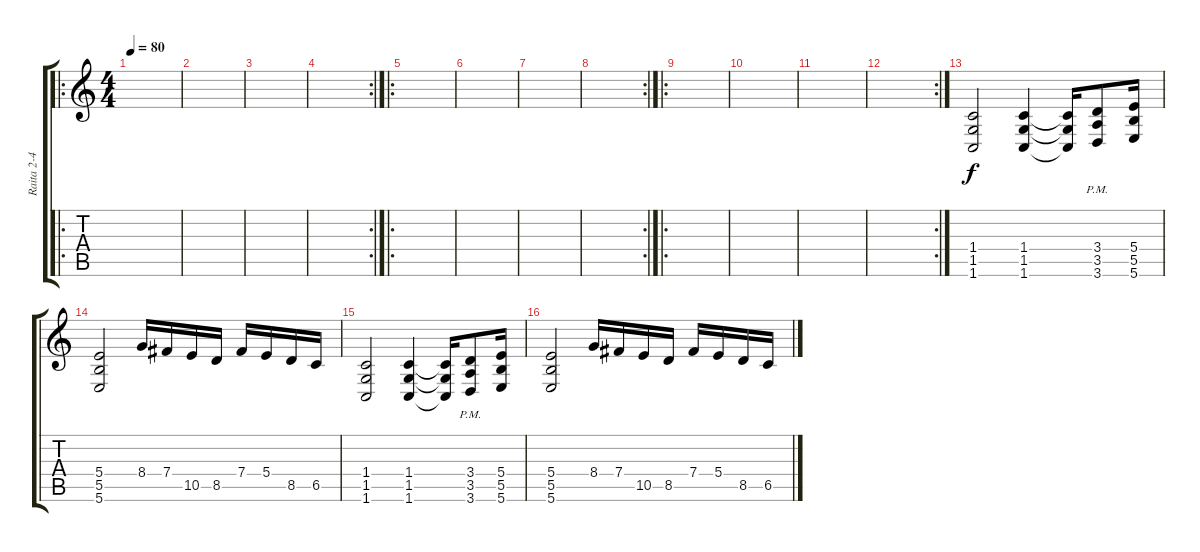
\track ("Raita 2-4" "Raita 2-4") {instrument distortionguitar}
\staff {score tabs}
\tuning (Db4 Ab3 E3 B2 Gb2 B1) {hide}
\ro
\ts (4 4)
\tempo 80
\clef g2
\ks c
|
|
|
\rc 2
|
\ro
|
|
|
\rc 2
|
\ro
|
|
|
\rc 2
|
(1.4 1.5 1.6).2{volume 7} (1.4 1.5 1.6).4 (1.4{t} 1.5{t} 1.6{t}).16 (3.4{pm} 3.5{pm} 3.6{pm}).8 (5.4 5.5 5.6).16 |
(5.4 5.5 5.6).2 8.4.16 7.4.16 10.5.16 8.5.16 7.4.16 5.4.16 8.5.16 6.5.16 |
(1.4 1.5 1.6).2{volume 7} (1.4 1.5 1.6).4 (1.4{t} 1.5{t} 1.6{t}).16 (3.4{pm} 3.5{pm} 3.6{pm}).8 (5.4 5.5 5.6).16 |
(5.4 5.5 5.6).2 8.4.16 7.4.16 10.5.16 8.5.16 7.4.16 5.4.16 8.5.16 6.5.16
